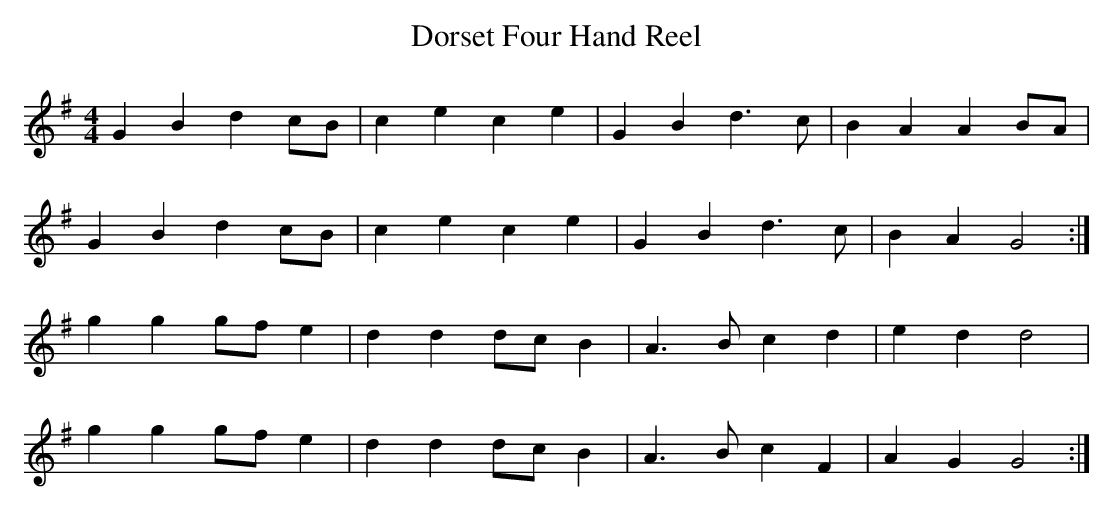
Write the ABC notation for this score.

X:1
T:Dorset Four Hand Reel
M:4/4
L:1/8
K:G
G2 B2 d2 cB|c2 e2 c2 e2|G2 B2 d3 c|B2 A2 A2 BA|
G2 B2 d2 cB|c2 e2 c2 e2|G2 B2 d3 c|B2 A2 G4:|
g2 g2 gf e2|d2 d2 dc B2|A3 B c2 d2|e2 d2 d4|
g2 g2 gf e2|d2 d2 dc B2|A3 B c2 F2|A2 G2 G4:|
